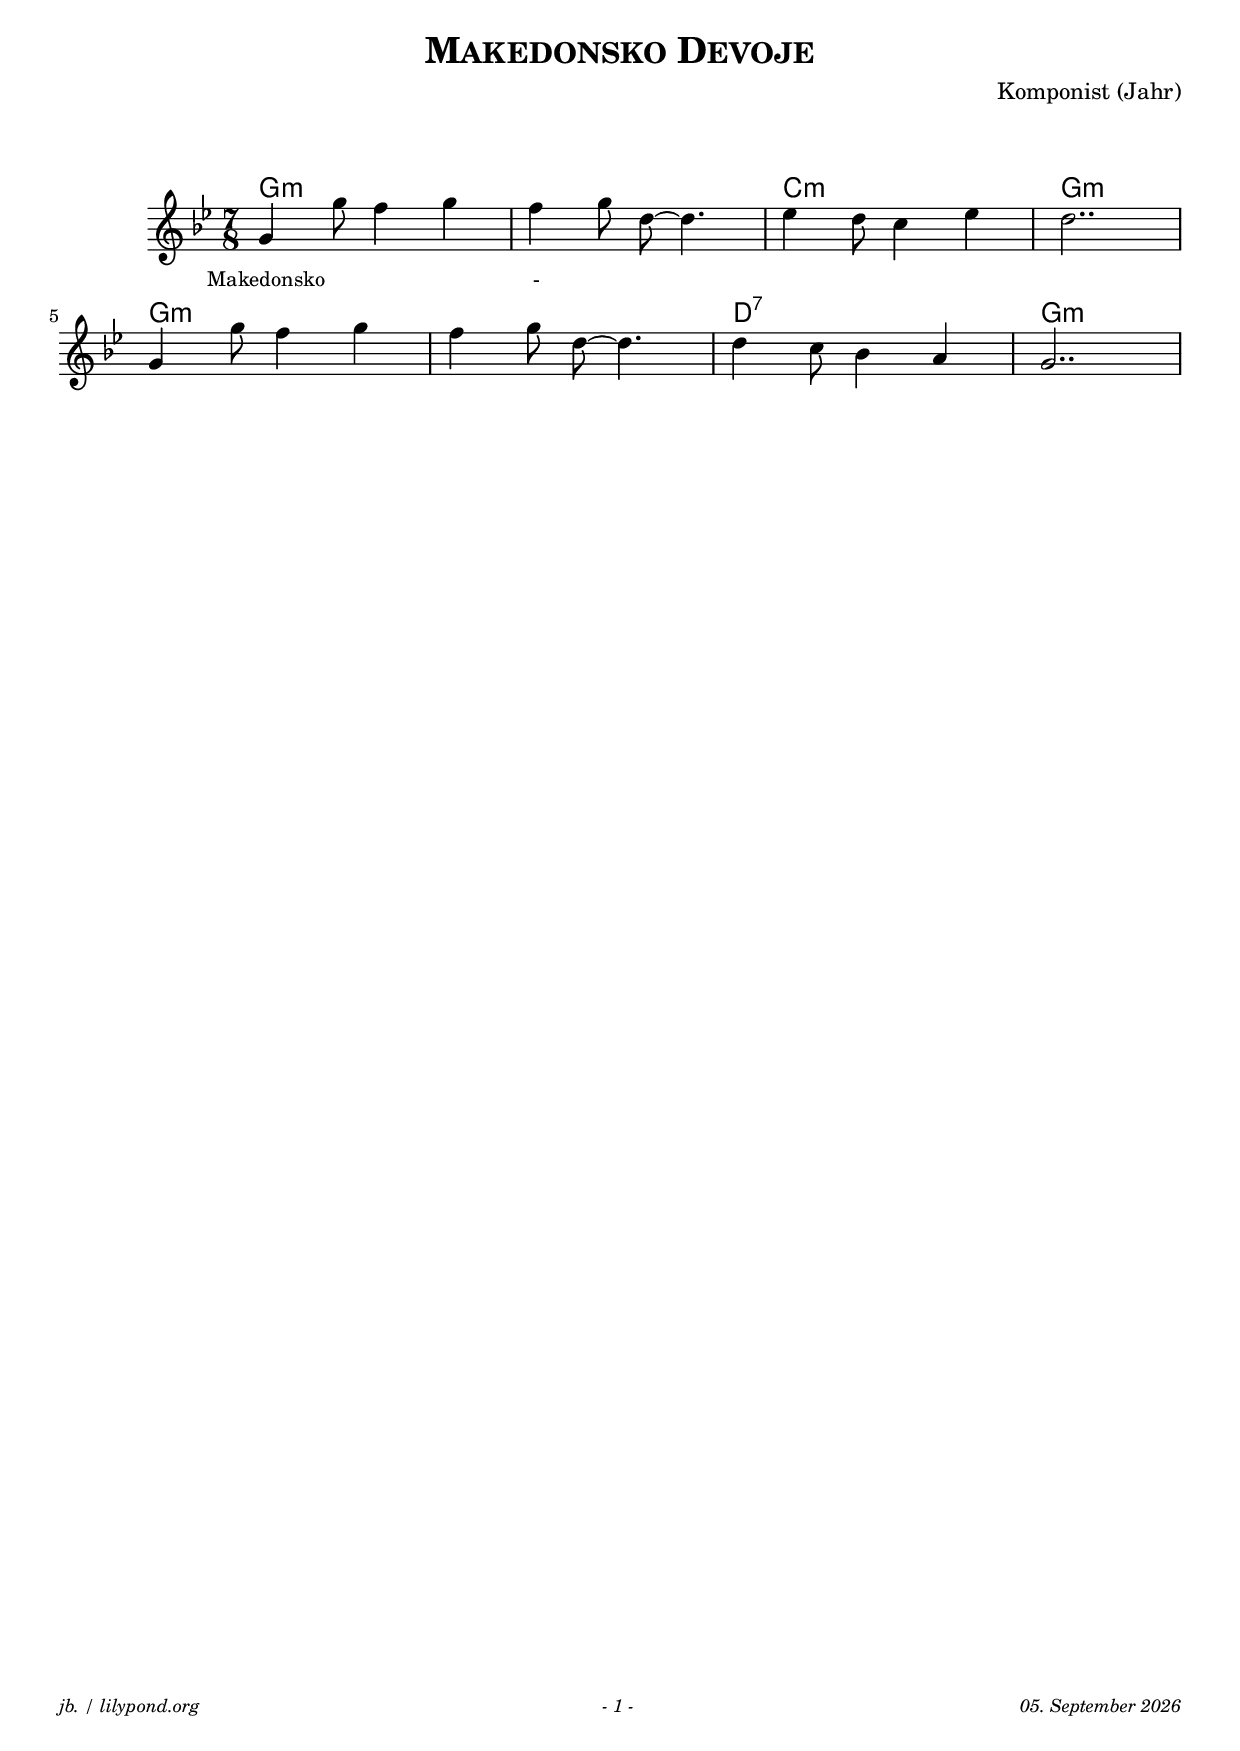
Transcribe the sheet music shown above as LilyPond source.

% tepmlate for a three parts Staff with lyrices and a repeat in it
\version "2.20.0"

piecename_footerline = "Makedonsko"

\include "../_common/footers.ily"
\footer_common_with_pagenum 

\header {
  title = \markup \caps  {"Makedonsko Devoje"}
  composer = "Komponist (Jahr)"
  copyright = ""
  arranger = " "
  }

\markup \vspace #1 % space between header and score

% -- music and text ------------------------------------------------
global = {
  \key g \minor
  \time 7/8
}

voice_chords = \chordmode {
  g2..:m s2.. c2..:m  g2..:m
  g2..:m s2.. d2..:7  g2..:m
}
voice_vocal = \fixed c' { 
  g4 g'8 f'4 g' f' g'8 d'8~4. es'4 d'8 c'4 es'4 d'2.. \break
  g4 g'8 f'4 g' f' g'8 d'8~4. d'4 c'8 bes4 a4 g2..
  
}

stanza_one = \lyricmode 
  {\set fontSize = #-2 
   Makedonsko -  } 


% -- container ---------------------------------------------
\score {
  <<
  \new ChordNames {
    \voice_chords
  }
  \new Staff 
    {
     \global
     \voice_vocal
    }
   
  \new Lyrics 
    \stanza_one
  >>
  \layout { }
  \midi { \tempo 4=140 }
}